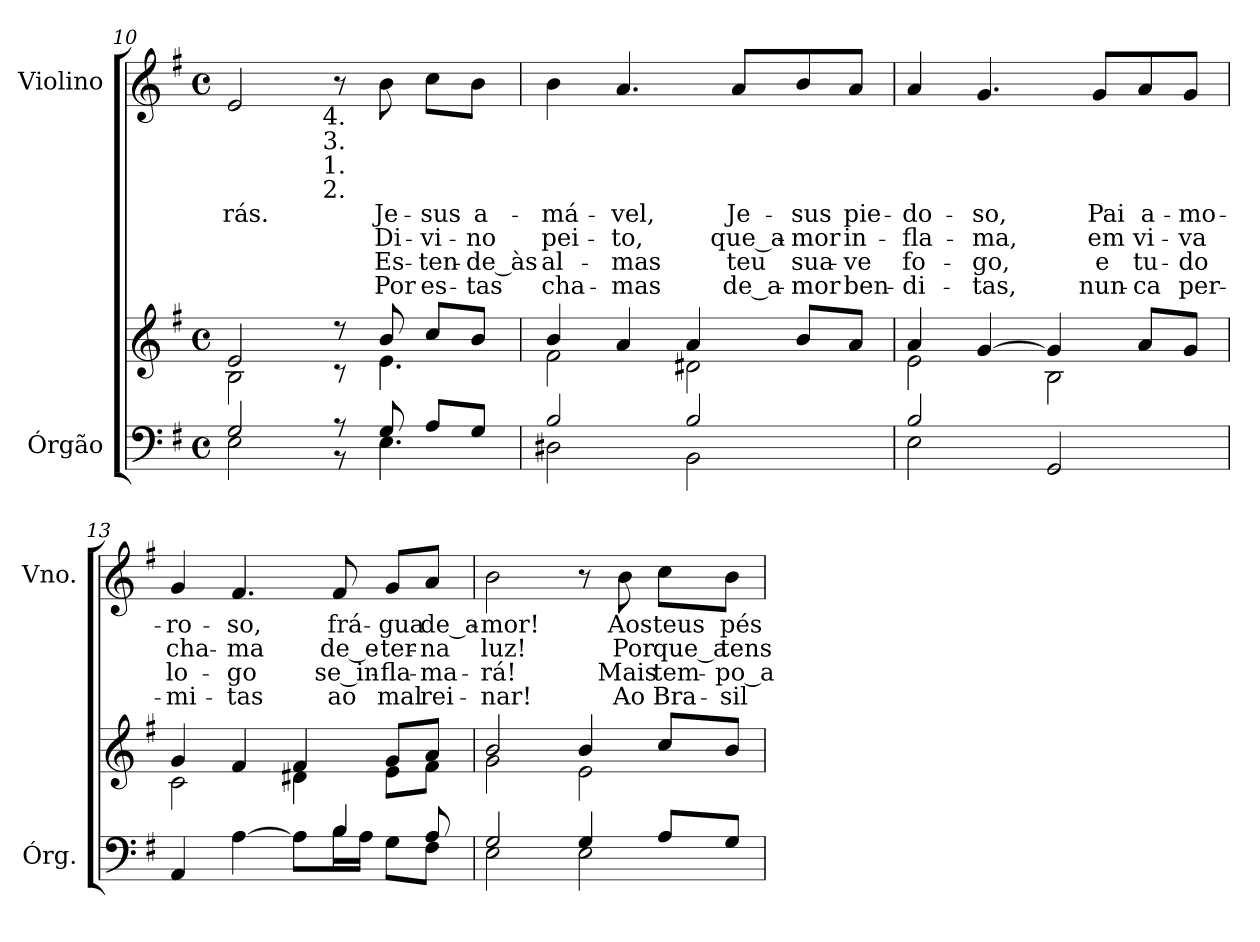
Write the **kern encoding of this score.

**kern	**kern	**kern	**text	**text	**text	**text
*part2	*part2	*part1	*part1	*part1	*part1	*part1
*staff3	*staff2	*staff1	*staff1	*staff1	*staff1	*staff1
*I"Órgão	*	*I"Violino	*	*	*	*
*I'Órg.	*	*I'Vno.	*	*	*	*
*clefF4	*clefG2	*clefG2	*	*	*	*
*k[f#]	*k[f#]	*k[f#]	*	*	*	*
*e:	*e:	*e:	*	*	*	*
*M4/4	*M4/4	*M4/4	*	*	*	*
*met(c)	*met(c)	*met(c)	*	*	*	*
=10	=10	=10	=10	=10	=10	=10
*^	*^	*	*	*	*	*
!	!	!	!	!	!LO:LY:b:color=#000000	!	!	!
2Gi/	2Ei\	2ei/	2Bi\	2ei/	-rás.	.	.	.
!	!	!	!	!LO:TX:b:cj:t=4.	!	!	!	!
!	!	!	!	!LO:TX:b:cj:t=3.	!	!	!	!
!	!	!	!	!LO:TX:b:cj:t=1.	!	!	!	!
!	!	!	!	!LO:TX:b:cj:t=2.	!	!	!	!
8r	8r	8r	8r	8r	.	.	.	.
!	!	!	!	!	!LO:LY:b:color=#000000	!LO:LY:b:color=#000000	!LO:LY:b:color=#000000	!LO:LY:b:color=#000000
8Gi/	4.Ei\	8bi/	4.ei\	8bi\	Je-	Di-	Es-	Por
!	!	!	!	!	!LO:LY:b:color=#000000	!LO:LY:b:color=#000000	!LO:LY:b:color=#000000	!LO:LY:b:color=#000000
8Ai/L	.	8cci/L	.	8cci\L	-sus	-vi-	-ten-	es-
!	!	!	!	!	!LO:LY:b:color=#000000	!LO:LY:b:color=#000000	!LO:LY:b:color=#000000	!LO:LY:b:color=#000000
8Gi/J	.	8bi/J	.	8bi\J	a-	-no	-de_às	-tas
=11	=11	=11	=11	=11	=11	=11	=11	=11
!	!	!	!	!	!LO:LY:b:color=#000000	!LO:LY:b:color=#000000	!LO:LY:b:color=#000000	!LO:LY:b:color=#000000
2Bi/	2D#Xi\	4bi/	2f#i\	4bi\	-má-	pei-	al-	cha-
!	!	!	!	!	!LO:LY:b:color=#000000	!LO:LY:b:color=#000000	!LO:LY:b:color=#000000	!LO:LY:b:color=#000000
.	.	4ai/	.	4.ai/	-vel,	-to,	-mas	-mas
2Bi/	2BBi\	4ai/	2d#Xi\	.	.	.	.	.
!	!	!	!	!	!LO:LY:b:color=#000000	!LO:LY:b:color=#000000	!LO:LY:b:color=#000000	!LO:LY:b:color=#000000
.	.	.	.	8ai/L	Je-	que_a-	teu	de_a-
!	!	!	!	!	!LO:LY:b:color=#000000	!LO:LY:b:color=#000000	!LO:LY:b:color=#000000	!LO:LY:b:color=#000000
.	.	8bi/L	.	8bi/	-sus	-mor	sua-	-mor
!	!	!	!	!	!LO:LY:b:color=#000000	!LO:LY:b:color=#000000	!LO:LY:b:color=#000000	!LO:LY:b:color=#000000
.	.	8ai/J	.	8ai/J	pie-	in-	-ve	ben-
=12	=12	=12	=12	=12	=12	=12	=12	=12
!	!	!	!	!	!LO:LY:b:color=#000000	!LO:LY:b:color=#000000	!LO:LY:b:color=#000000	!LO:LY:b:color=#000000
2Bi/	2Ei\	4ai/	2ei\	4ai/	-do-	-fla-	fo-	-di-
!	!	!	!	!	!LO:LY:b:color=#000000	!LO:LY:b:color=#000000	!LO:LY:b:color=#000000	!LO:LY:b:color=#000000
.	.	[>4gi/	.	4.gi/	-so,	-ma,	-go,	-tas,
2ryy	2GGi/	4gi/]	2Bi\	.	.	.	.	.
!	!	!	!	!	!LO:LY:b:color=#000000	!LO:LY:b:color=#000000	!LO:LY:b:color=#000000	!LO:LY:b:color=#000000
.	.	.	.	8gi/L	Pai	em	e	nun-
!	!	!	!	!	!LO:LY:b:color=#000000	!LO:LY:b:color=#000000	!LO:LY:b:color=#000000	!LO:LY:b:color=#000000
.	.	8ai/L	.	8ai/	a-	vi-	tu-	-ca
!	!	!	!	!	!LO:LY:b:color=#000000	!LO:LY:b:color=#000000	!LO:LY:b:color=#000000	!LO:LY:b:color=#000000
.	.	8gi/J	.	8gi/J	-mo-	-va	-do	per-
!!LO:PB:g=z
=13	=13	=13	=13	=13	=13	=13	=13	=13
!	!	!	!	!	!LO:LY:b:color=#000000	!LO:LY:b:color=#000000	!LO:LY:b:color=#000000	!LO:LY:b:color=#000000
2ryy	4AAi/	4gi/	2ci\	4gi/	-ro-	cha-	lo-	-mi-
!	!	!	!	!	!LO:LY:b:color=#000000	!LO:LY:b:color=#000000	!LO:LY:b:color=#000000	!LO:LY:b:color=#000000
.	[>4Ai\	4f#i/	.	4.f#i/	-so,	-ma	-go	-tas
8ryy	8Ai\L]	4f#i/	4d#Xi\	.	.	.	.	.
!	!	!	!	!	!LO:LY:b:color=#000000	!LO:LY:b:color=#000000	!LO:LY:b:color=#000000	!LO:LY:b:color=#000000
4Bi/	16Bi\L	.	.	8f#i/	frá-	de_e-	se_in-	ao
.	16Ai\JJ	.	.	.	.	.	.	.
!	!	!	!	!	!LO:LY:b:color=#000000	!LO:LY:b:color=#000000	!LO:LY:b:color=#000000	!LO:LY:b:color=#000000
.	8Gi\L	8gi/L	8ei\L	8gi/L	-gua	-ter-	-fla-	mal
!	!	!	!	!	!LO:LY:b:color=#000000	!LO:LY:b:color=#000000	!LO:LY:b:color=#000000	!LO:LY:b:color=#000000
8Ai/	8F#i\J	8ai/J	8f#i\J	8ai/J	de_a-	-na	-ma-	rei-
=14	=14	=14	=14	=14	=14	=14	=14	=14
!	!	!	!	!	!LO:LY:b:color=#000000	!LO:LY:b:color=#000000	!LO:LY:b:color=#000000	!LO:LY:b:color=#000000
2Gi/	2Ei\	2bi/	2gi\	2bi\	-mor!	luz!	-rá!	-nar!
4Gi/	2Ei\	4bi/	2ei\	8r	.	.	.	.
!	!	!	!	!	!LO:LY:b:color=#000000	!LO:LY:b:color=#000000	!LO:LY:b:color=#000000	!LO:LY:b:color=#000000
.	.	.	.	8bi\	Aos	Por	Mais	Ao
!	!	!	!	!	!LO:LY:b:color=#000000	!LO:LY:b:color=#000000	!LO:LY:b:color=#000000	!LO:LY:b:color=#000000
8Ai/L	.	8cci/L	.	8cci\L	teus	que_a	tem-	Bra-
!	!	!	!	!	!LO:LY:b:color=#000000	!LO:LY:b:color=#000000	!LO:LY:b:color=#000000	!LO:LY:b:color=#000000
8Gi/J	.	8bi/J	.	8bi\J	pés	tens	-po_a	-sil
*v	*v	*	*	*	*	*	*	*
*	*v	*v	*	*	*	*	*
=	=	=	=	=	=	=
*-	*-	*-	*-	*-	*-	*-
